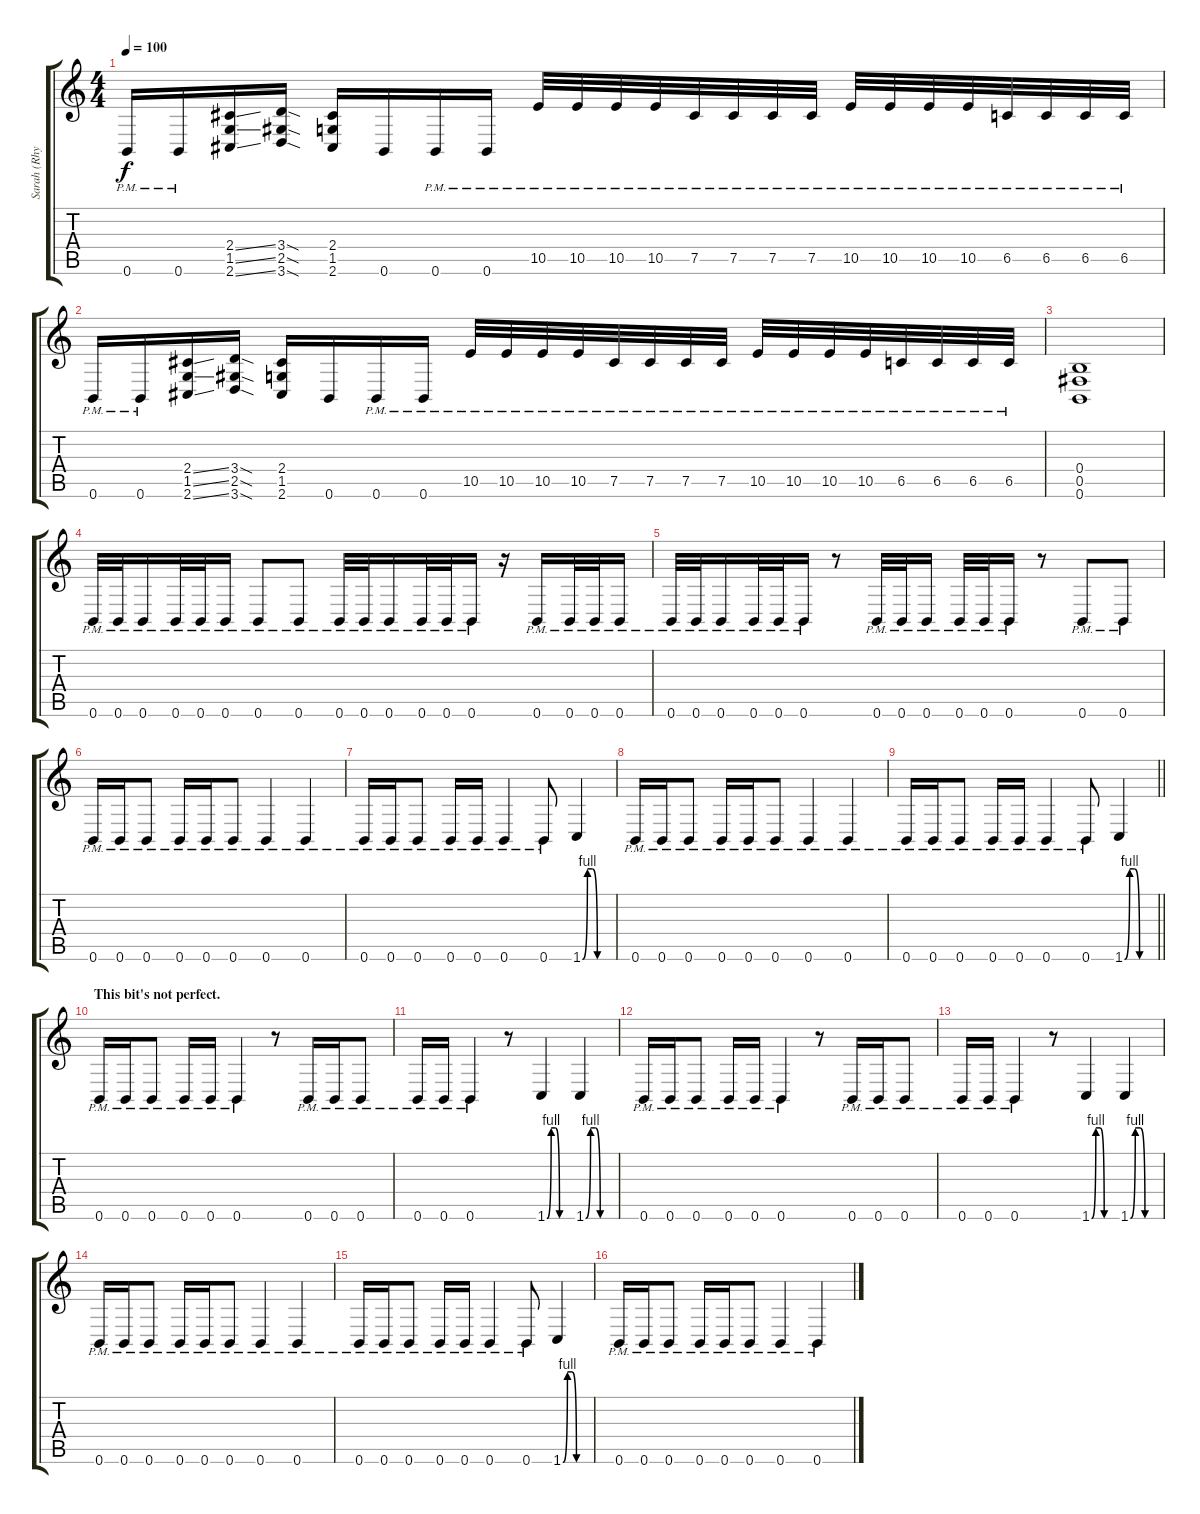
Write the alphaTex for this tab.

\track ("Sarah (Rhythm)" "Sarah (Rhy") {instrument distortionguitar}
\staff {score tabs}
\tuning (Db4 Ab3 E3 B2 Gb2 B1) {hide}
\ts (4 4)
\tempo 100
\clef g2
\ks c
0.6{pm}.16{dy f} 0.6{pm}.16 (2.4{ss} 1.5{ss} 2.6{ss}).16 (3.4{sod} 2.5{sod} 3.6{sod}).16 (2.4 1.5 2.6).16 0.6.16 0.6{pm}.16 0.6{pm}.16 10.5{pm}.32 10.5{pm}.32 10.5{pm}.32 10.5{pm}.32 7.5{pm}.32 7.5{pm}.32 7.5{pm}.32 7.5{pm}.32 10.5{pm}.32 10.5{pm}.32 10.5{pm}.32 10.5{pm}.32 6.5{pm}.32 6.5{pm}.32 6.5{pm}.32 6.5{pm}.32 |
0.6{pm}.16 0.6{pm}.16 (2.4{ss} 1.5{ss} 2.6{ss}).16 (3.4{sod} 2.5{sod} 3.6{sod}).16 (2.4 1.5 2.6).16 0.6.16 0.6{pm}.16 0.6{pm}.16 10.5{pm}.32 10.5{pm}.32 10.5{pm}.32 10.5{pm}.32 7.5{pm}.32 7.5{pm}.32 7.5{pm}.32 7.5{pm}.32 10.5{pm}.32 10.5{pm}.32 10.5{pm}.32 10.5{pm}.32 6.5{pm}.32 6.5{pm}.32 6.5{pm}.32 6.5{pm}.32 |
(0.4 0.5 0.6).1 |
0.6{pm}.32 0.6{pm}.32 0.6{pm}.16 0.6{pm}.32 0.6{pm}.32 0.6{pm}.16 0.6{pm}.8 0.6{pm}.8 0.6{pm}.32 0.6{pm}.32 0.6{pm}.16 0.6{pm}.32 0.6{pm}.32 0.6{pm}.16 r.16 0.6{pm}.16 0.6{pm}.32 0.6{pm}.32 0.6{pm}.16 |
0.6{pm}.32 0.6{pm}.32 0.6{pm}.16 0.6{pm}.32 0.6{pm}.32 0.6{pm}.16 r.8 0.6{pm}.32 0.6{pm}.32 0.6{pm}.16 0.6{pm}.32 0.6{pm}.32 0.6{pm}.16 r.8 0.6{pm}.8 0.6{pm}.8 |
0.6{pm}.16 0.6{pm}.16 0.6{pm}.8 0.6{pm}.16 0.6{pm}.16 0.6{pm}.8 0.6{pm}.4 0.6{pm}.4 |
0.6{pm}.16 0.6{pm}.16 0.6{pm}.8 0.6{pm}.16 0.6{pm}.16 0.6{pm}.4 0.6{pm}.8 1.6{be (custom 0 0 10 4 20 4 30 0 60 0)}.4 |
0.6{pm}.16 0.6{pm}.16 0.6{pm}.8 0.6{pm}.16 0.6{pm}.16 0.6{pm}.8 0.6{pm}.4 0.6{pm}.4 |
\barLineRight lightlight
0.6{pm}.16 0.6{pm}.16 0.6{pm}.8 0.6{pm}.16 0.6{pm}.16 0.6{pm}.4 0.6{pm}.8 1.6{be (custom 0 0 10 4 20 4 30 0 60 0)}.4 |
\section ("" "This bit's not perfect.")
0.6{pm}.16 0.6{pm}.16 0.6{pm}.8 0.6{pm}.16 0.6{pm}.16 0.6{pm}.4 r.8 0.6{pm}.16 0.6{pm}.16 0.6{pm}.8 |
0.6{pm}.16 0.6{pm}.16 0.6{pm}.4 r.8 1.6{be (custom 0 0 10 4 20 4 30 0 60 0)}.4 1.6{be (custom 0 0 10 4 20 4 30 0 60 0)}.4 |
0.6{pm}.16 0.6{pm}.16 0.6{pm}.8 0.6{pm}.16 0.6{pm}.16 0.6{pm}.4 r.8 0.6{pm}.16 0.6{pm}.16 0.6{pm}.8 |
0.6{pm}.16 0.6{pm}.16 0.6{pm}.4 r.8 1.6{be (custom 0 0 10 4 20 4 30 0 60 0)}.4 1.6{be (custom 0 0 10 4 20 4 30 0 60 0)}.4 |
0.6{pm}.16 0.6{pm}.16 0.6{pm}.8 0.6{pm}.16 0.6{pm}.16 0.6{pm}.8 0.6{pm}.4 0.6{pm}.4 |
0.6{pm}.16 0.6{pm}.16 0.6{pm}.8 0.6{pm}.16 0.6{pm}.16 0.6{pm}.4 0.6{pm}.8 1.6{be (custom 0 0 10 4 20 4 30 0 60 0)}.4 |
0.6{pm}.16 0.6{pm}.16 0.6{pm}.8 0.6{pm}.16 0.6{pm}.16 0.6{pm}.8 0.6{pm}.4 0.6{pm}.4
